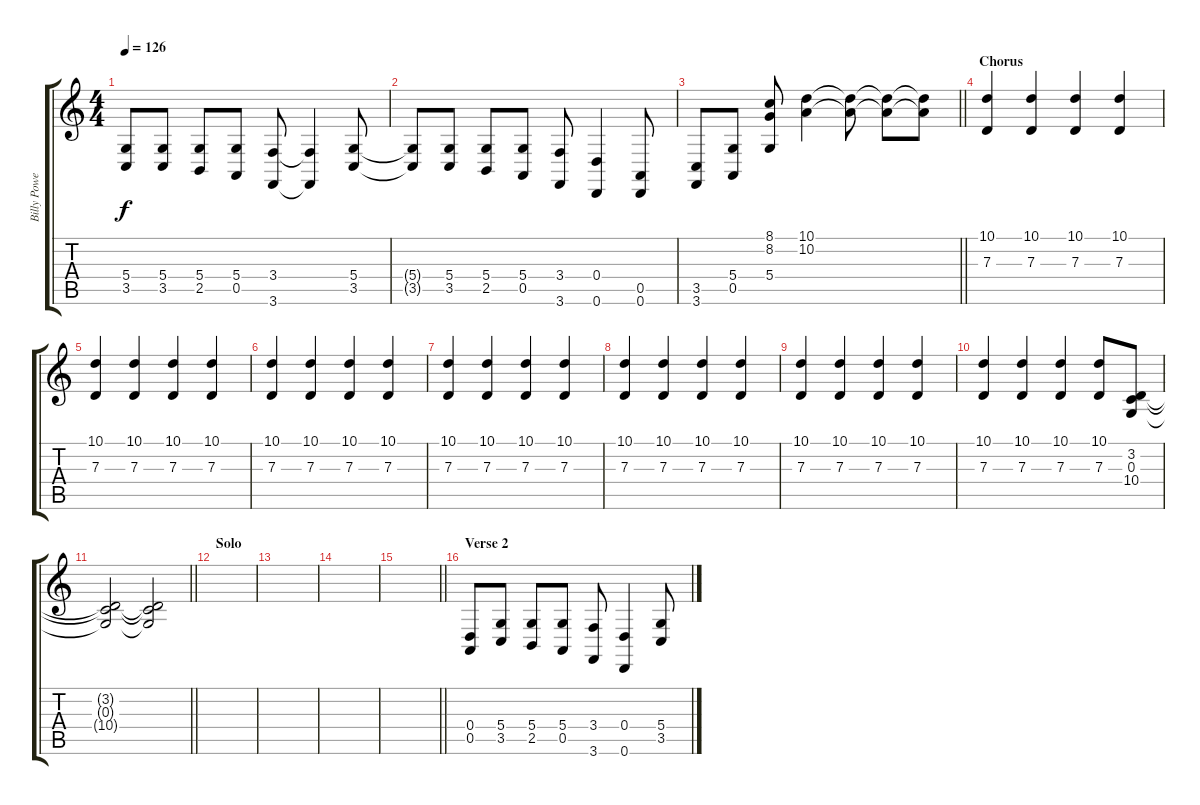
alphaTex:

\track ("Billy Powell - Piano" "Billy Powe") {instrument acousticgrandpiano}
\staff {score tabs}
\tuning (E4 B3 G3 D3 A2 D2) {hide}
\ts (4 4)
\tempo 126
\clef g2
\ks c
(5.4{t} 3.5{t}).8{dy f} (5.4 3.5).8 (5.4 2.5).8 (5.4 0.5).8 (3.4 3.6).8 (3.4{t} 3.6{t}).4 (5.4 3.5).8 |
(5.4{t} 3.5{t}).8 (5.4 3.5).8 (5.4 2.5).8 (5.4 0.5).8 (3.4 3.6).8 (0.4 0.6).4 (0.5 0.6).8 |
\barLineRight lightlight
(3.5 3.6).8 (5.4 0.5).8 (8.1 8.2 5.4).8 (10.1 10.2).4 (10.1{t} 10.2{t}).8 (10.1{t} 10.2{t}).8 (10.1{t} 10.2{t}).8 |
\section ("" "Chorus")
(10.1 7.3).4 (10.1 7.3).4 (10.1 7.3).4 (10.1 7.3).4 |
(10.1 7.3).4 (10.1 7.3).4 (10.1 7.3).4 (10.1 7.3).4 |
(10.1 7.3).4 (10.1 7.3).4 (10.1 7.3).4 (10.1 7.3).4 |
(10.1 7.3).4 (10.1 7.3).4 (10.1 7.3).4 (10.1 7.3).4 |
(10.1 7.3).4 (10.1 7.3).4 (10.1 7.3).4 (10.1 7.3).4 |
(10.1 7.3).4 (10.1 7.3).4 (10.1 7.3).4 (10.1 7.3).4 |
(10.1 7.3).4 (10.1 7.3).4 (10.1 7.3).4 (10.1 7.3).8 (3.2 0.3 10.4).8 |
\barLineRight lightlight
(3.2{t} 0.3{t} 10.4{t}).2 (3.2{t} 0.3{t} 10.4{t}).2 |
\section ("" "Solo")
|
|
|
\barLineRight lightlight
|
\section ("" "Verse 2")
(0.4 0.5).8 (5.4 3.5).8 (5.4 2.5).8 (5.4 0.5).8 (3.4 3.6).8 (0.4 0.6).4 (5.4 3.5).8
